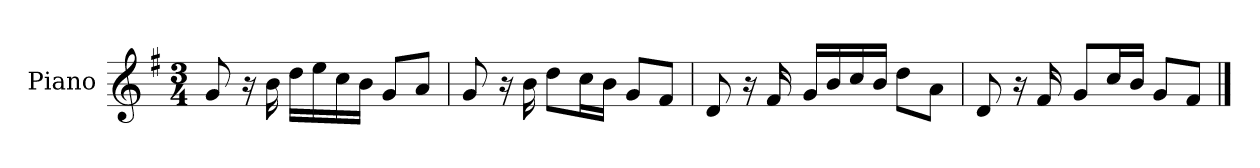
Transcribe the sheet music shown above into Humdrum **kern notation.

**kern
*part1
*staff1
*I"Piano
*I'P-no
*clefG2
*k[f#]
*M3/4
*MM94
=1
8g/
16r
16b\
16dd\LL
16ee\
16cc\
16b\JJ
8g/L
8a/J
=2
8g/
16r
16b\
8dd\L
16cc\L
16b\JJ
8g/L
8f#/J
=3
8d/
16r
16f#/
16g/LL
16b/
16cc/
16b/JJ
8dd\L
8a\J
=4
8d/
16r
16f#/
8g/L
16cc/L
16b/JJ
8g/L
8f#/J
==
*-
